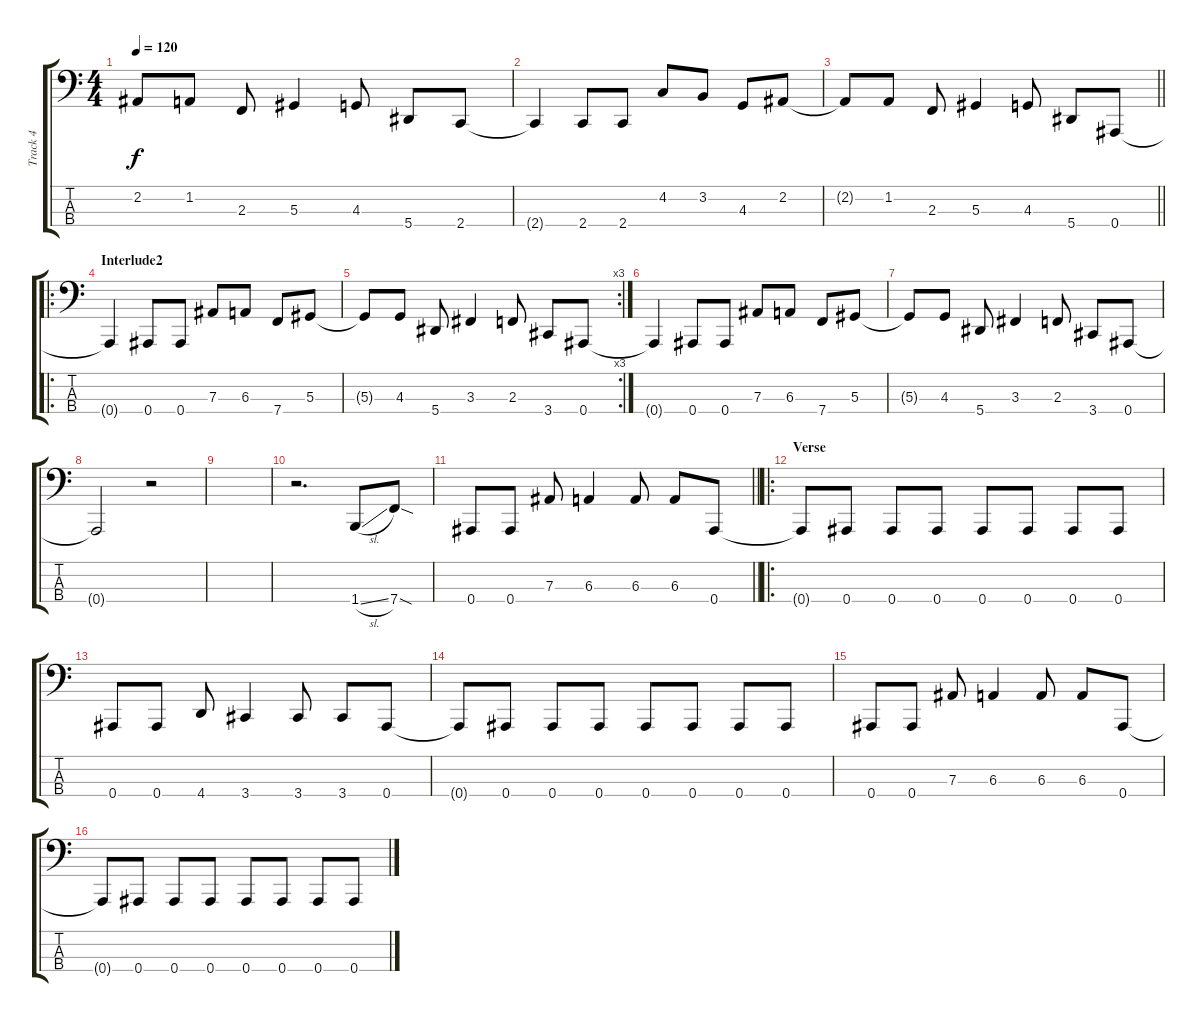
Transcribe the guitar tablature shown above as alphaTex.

\track ("Track 4" "Track 4") {instrument electricbassfinger}
\staff {score tabs}
\tuning (Db2 Ab1 Eb1 Bb0) {hide}
\ts (4 4)
\tempo 120
\clef f4
\ks c
2.2{t}.8{dy f} 1.2.8 2.3.8 5.3.4 4.3.8 5.4.8 2.4.8 |
2.4{t}.4 2.4.8 2.4.8 4.2.8 3.2.8 4.3.8 2.2.8 |
\barLineRight lightlight
2.2{t}.8 1.2.8 2.3.8 5.3.4 4.3.8 5.4.8 0.4.8 |
\ro
\section ("" "Interlude2")
0.4{t}.4 0.4.8 0.4.8 7.3.8 6.3.8 7.4.8 5.3.8 |
\rc 3
5.3{t}.8 4.3.8 5.4.8 3.3.4 2.3.8 3.4.8 0.4.8 |
0.4{t}.4 0.4.8 0.4.8 7.3.8 6.3.8 7.4.8 5.3.8 |
5.3{t}.8 4.3.8 5.4.8 3.3.4 2.3.8 3.4.8 0.4.8 |
0.4{t}.2 r.2 |
|
r.2{d} 1.4{sl}.8 7.4{sod}.8 |
\barLineRight lightlight
0.4.8 0.4.8 7.3.8 6.3.4 6.3.8 6.3.8 0.4.8 |
\ro
\section ("" "Verse")
0.4{t}.8 0.4.8 0.4.8 0.4.8 0.4.8 0.4.8 0.4.8 0.4.8 |
0.4.8 0.4.8 4.4.8 3.4.4 3.4.8 3.4.8 0.4.8 |
0.4{t}.8 0.4.8 0.4.8 0.4.8 0.4.8 0.4.8 0.4.8 0.4.8 |
0.4.8 0.4.8 7.3.8 6.3.4 6.3.8 6.3.8 0.4.8 |
0.4{t}.8 0.4.8 0.4.8 0.4.8 0.4.8 0.4.8 0.4.8 0.4.8
